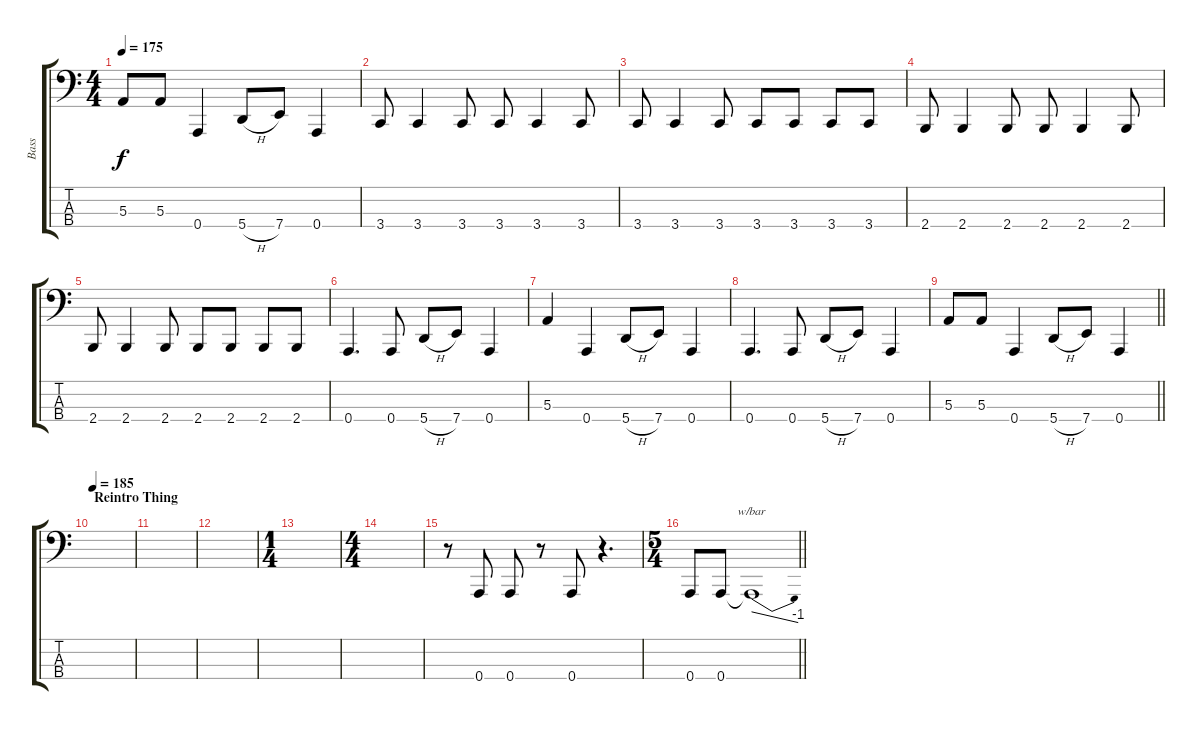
\track ("Bass" "Bass") {instrument electricbasspick}
\staff {score tabs}
\tuning (D2 A1 E1 A0) {hide}
\ts (4 4)
\tempo 175
\clef f4
\ks c
5.3.8{dy f} 5.3.8 0.4.4 5.4{h}.8 7.4.8 0.4.4 |
3.4.8 3.4.4 3.4.8 3.4.8 3.4.4 3.4.8 |
3.4.8 3.4.4 3.4.8 3.4.8 3.4.8 3.4.8 3.4.8 |
2.4.8 2.4.4 2.4.8 2.4.8 2.4.4 2.4.8 |
2.4.8 2.4.4 2.4.8 2.4.8 2.4.8 2.4.8 2.4.8 |
0.4.4{d} 0.4.8 5.4{h}.8 7.4.8 0.4.4 |
5.3.4 0.4.4 5.4{h}.8 7.4.8 0.4.4 |
0.4.4{d} 0.4.8 5.4{h}.8 7.4.8 0.4.4 |
\barLineRight lightlight
5.3.8 5.3.8 0.4.4 5.4{h}.8 7.4.8 0.4.4 |
\section ("" "Reintro Thing")
\tempo 185
|
|
|
\ts (1 4)
|
\ts (4 4)
|
r.8 0.4.8 0.4.8 r.8 0.4.8 r.4{d} |
\ts (5 4)
\barLineRight lightlight
0.4.8 0.4.8 0.4{t}.1{tbe (dive default 0 0 60 -4)}
